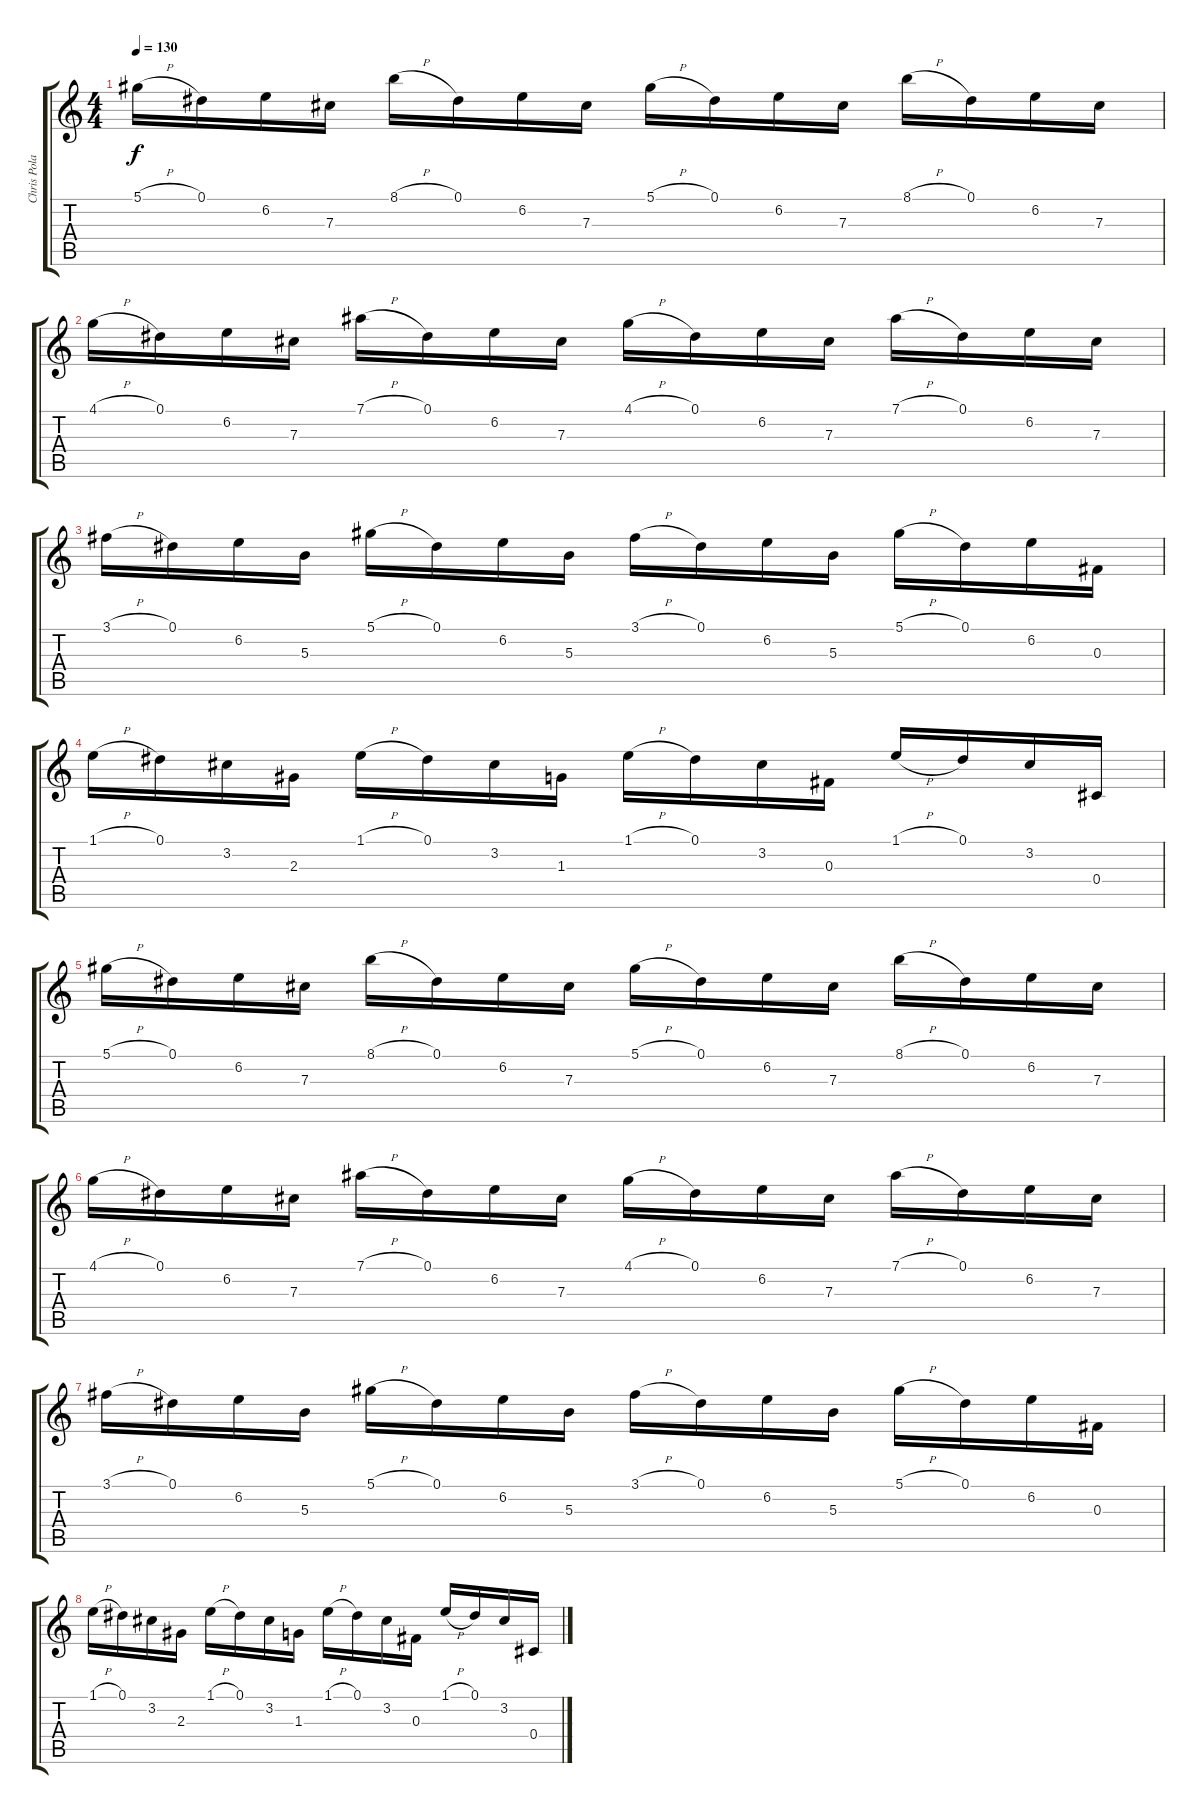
\track ("Chris Poland" "Chris Pola") {instrument distortionguitar}
\staff {score tabs}
\tuning (Eb4 Bb3 Gb3 Db3 Ab2 Eb2) {hide}
\ts (4 4)
\tempo 130
\tempo 110
\tempo 130
\clef g2
\ks c
5.1{h}.16{dy f volume 10 instrument electricguitarclean} 0.1.16 6.2.16 7.3.16 8.1{h}.16 0.1.16 6.2.16 7.3.16 5.1{h}.16 0.1.16 6.2.16 7.3.16 8.1{h}.16 0.1.16 6.2.16 7.3.16 |
4.1{h}.16 0.1.16 6.2.16 7.3.16 7.1{h}.16 0.1.16 6.2.16 7.3.16 4.1{h}.16 0.1.16 6.2.16 7.3.16 7.1{h}.16 0.1.16 6.2.16 7.3.16 |
3.1{h}.16 0.1.16 6.2.16 5.3.16 5.1{h}.16 0.1.16 6.2.16 5.3.16 3.1{h}.16 0.1.16 6.2.16 5.3.16 5.1{h}.16 0.1.16 6.2.16 0.3.16 |
1.1{h}.16 0.1.16 3.2.16 2.3.16 1.1{h}.16 0.1.16 3.2.16 1.3.16 1.1{h}.16 0.1.16 3.2.16 0.3.16 1.1{h}.16 0.1.16 3.2.16 0.4.16 |
5.1{h}.16 0.1.16 6.2.16 7.3.16 8.1{h}.16 0.1.16 6.2.16 7.3.16 5.1{h}.16 0.1.16 6.2.16 7.3.16 8.1{h}.16 0.1.16 6.2.16 7.3.16 |
4.1{h}.16 0.1.16 6.2.16 7.3.16 7.1{h}.16 0.1.16 6.2.16 7.3.16 4.1{h}.16 0.1.16 6.2.16 7.3.16 7.1{h}.16 0.1.16 6.2.16 7.3.16 |
3.1{h}.16 0.1.16 6.2.16 5.3.16 5.1{h}.16 0.1.16 6.2.16 5.3.16 3.1{h}.16 0.1.16 6.2.16 5.3.16 5.1{h}.16 0.1.16 6.2.16 0.3.16 |
1.1{h}.16 0.1.16 3.2.16 2.3.16 1.1{h}.16 0.1.16 3.2.16 1.3.16 1.1{h}.16 0.1.16 3.2.16 0.3.16 1.1{h}.16 0.1.16 3.2.16 0.4.16
